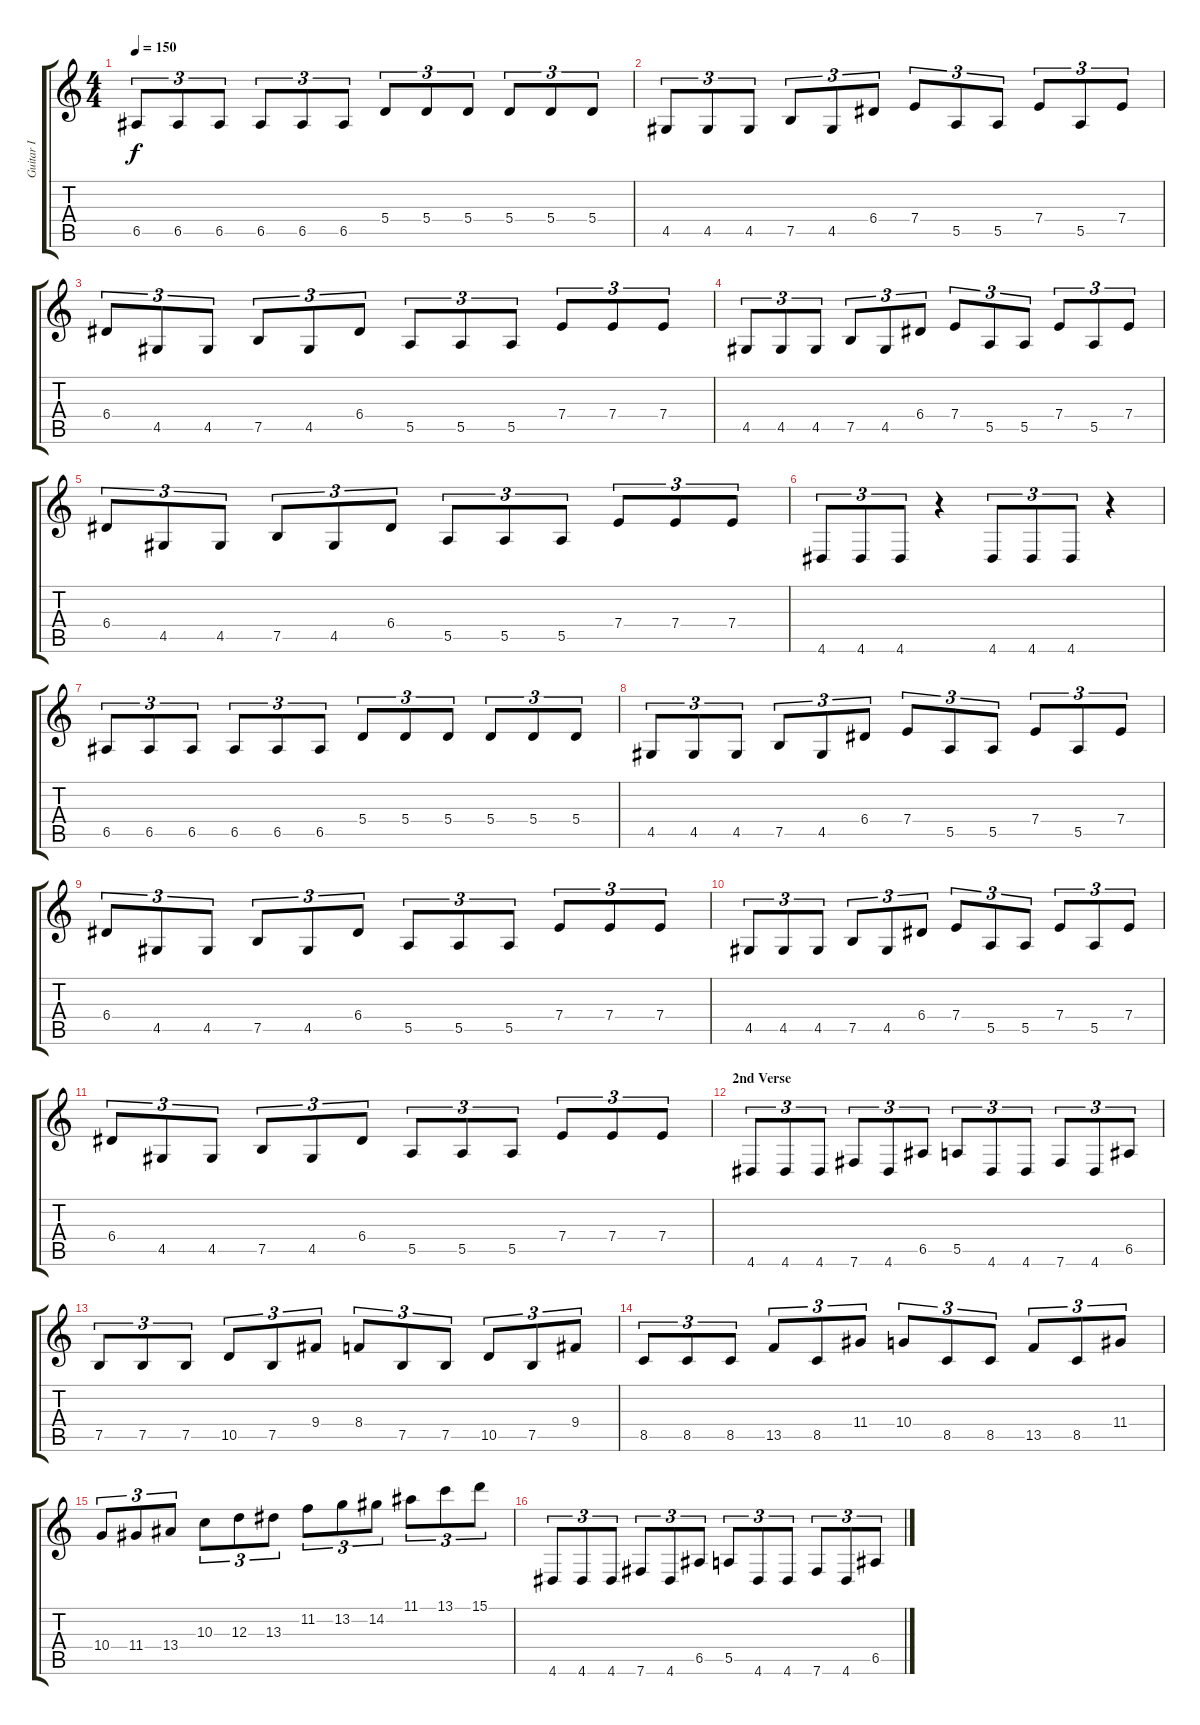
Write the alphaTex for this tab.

\track ("Guitar I" "Guitar I") {instrument distortionguitar}
\staff {score tabs}
\tuning (B3 Gb3 D3 A2 E2 B1) {hide}
\ts (4 4)
\tempo 150
\clef g2
\ks c
6.5.8{tu (3 2) dy f} 6.5.8{tu (3 2)} 6.5.8{tu (3 2)} 6.5.8{tu (3 2)} 6.5.8{tu (3 2)} 6.5.8{tu (3 2)} 5.4.8{tu (3 2)} 5.4.8{tu (3 2)} 5.4.8{tu (3 2)} 5.4.8{tu (3 2)} 5.4.8{tu (3 2)} 5.4.8{tu (3 2)} |
4.5.8{tu (3 2)} 4.5.8{tu (3 2)} 4.5.8{tu (3 2)} 7.5.8{tu (3 2)} 4.5.8{tu (3 2)} 6.4.8{tu (3 2)} 7.4.8{tu (3 2)} 5.5.8{tu (3 2)} 5.5.8{tu (3 2)} 7.4.8{tu (3 2)} 5.5.8{tu (3 2)} 7.4.8{tu (3 2)} |
6.4.8{tu (3 2)} 4.5.8{tu (3 2)} 4.5.8{tu (3 2)} 7.5.8{tu (3 2)} 4.5.8{tu (3 2)} 6.4.8{tu (3 2)} 5.5.8{tu (3 2)} 5.5.8{tu (3 2)} 5.5.8{tu (3 2)} 7.4.8{tu (3 2)} 7.4.8{tu (3 2)} 7.4.8{tu (3 2)} |
4.5.8{tu (3 2)} 4.5.8{tu (3 2)} 4.5.8{tu (3 2)} 7.5.8{tu (3 2)} 4.5.8{tu (3 2)} 6.4.8{tu (3 2)} 7.4.8{tu (3 2)} 5.5.8{tu (3 2)} 5.5.8{tu (3 2)} 7.4.8{tu (3 2)} 5.5.8{tu (3 2)} 7.4.8{tu (3 2)} |
6.4.8{tu (3 2)} 4.5.8{tu (3 2)} 4.5.8{tu (3 2)} 7.5.8{tu (3 2)} 4.5.8{tu (3 2)} 6.4.8{tu (3 2)} 5.5.8{tu (3 2)} 5.5.8{tu (3 2)} 5.5.8{tu (3 2)} 7.4.8{tu (3 2)} 7.4.8{tu (3 2)} 7.4.8{tu (3 2)} |
4.6.8{tu (3 2)} 4.6.8{tu (3 2)} 4.6.8{tu (3 2)} r.4 4.6.8{tu (3 2)} 4.6.8{tu (3 2)} 4.6.8{tu (3 2)} r.4 |
6.5.8{tu (3 2)} 6.5.8{tu (3 2)} 6.5.8{tu (3 2)} 6.5.8{tu (3 2)} 6.5.8{tu (3 2)} 6.5.8{tu (3 2)} 5.4.8{tu (3 2)} 5.4.8{tu (3 2)} 5.4.8{tu (3 2)} 5.4.8{tu (3 2)} 5.4.8{tu (3 2)} 5.4.8{tu (3 2)} |
4.5.8{tu (3 2)} 4.5.8{tu (3 2)} 4.5.8{tu (3 2)} 7.5.8{tu (3 2)} 4.5.8{tu (3 2)} 6.4.8{tu (3 2)} 7.4.8{tu (3 2)} 5.5.8{tu (3 2)} 5.5.8{tu (3 2)} 7.4.8{tu (3 2)} 5.5.8{tu (3 2)} 7.4.8{tu (3 2)} |
6.4.8{tu (3 2)} 4.5.8{tu (3 2)} 4.5.8{tu (3 2)} 7.5.8{tu (3 2)} 4.5.8{tu (3 2)} 6.4.8{tu (3 2)} 5.5.8{tu (3 2)} 5.5.8{tu (3 2)} 5.5.8{tu (3 2)} 7.4.8{tu (3 2)} 7.4.8{tu (3 2)} 7.4.8{tu (3 2)} |
4.5.8{tu (3 2)} 4.5.8{tu (3 2)} 4.5.8{tu (3 2)} 7.5.8{tu (3 2)} 4.5.8{tu (3 2)} 6.4.8{tu (3 2)} 7.4.8{tu (3 2)} 5.5.8{tu (3 2)} 5.5.8{tu (3 2)} 7.4.8{tu (3 2)} 5.5.8{tu (3 2)} 7.4.8{tu (3 2)} |
6.4.8{tu (3 2)} 4.5.8{tu (3 2)} 4.5.8{tu (3 2)} 7.5.8{tu (3 2)} 4.5.8{tu (3 2)} 6.4.8{tu (3 2)} 5.5.8{tu (3 2)} 5.5.8{tu (3 2)} 5.5.8{tu (3 2)} 7.4.8{tu (3 2)} 7.4.8{tu (3 2)} 7.4.8{tu (3 2)} |
\section ("" "2nd Verse")
4.6.8{tu (3 2)} 4.6.8{tu (3 2)} 4.6.8{tu (3 2)} 7.6.8{tu (3 2)} 4.6.8{tu (3 2)} 6.5.8{tu (3 2)} 5.5.8{tu (3 2)} 4.6.8{tu (3 2)} 4.6.8{tu (3 2)} 7.6.8{tu (3 2)} 4.6.8{tu (3 2)} 6.5.8{tu (3 2)} |
7.5.8{tu (3 2)} 7.5.8{tu (3 2)} 7.5.8{tu (3 2)} 10.5.8{tu (3 2)} 7.5.8{tu (3 2)} 9.4.8{tu (3 2)} 8.4.8{tu (3 2)} 7.5.8{tu (3 2)} 7.5.8{tu (3 2)} 10.5.8{tu (3 2)} 7.5.8{tu (3 2)} 9.4.8{tu (3 2)} |
8.5.8{tu (3 2)} 8.5.8{tu (3 2)} 8.5.8{tu (3 2)} 13.5.8{tu (3 2)} 8.5.8{tu (3 2)} 11.4.8{tu (3 2)} 10.4.8{tu (3 2)} 8.5.8{tu (3 2)} 8.5.8{tu (3 2)} 13.5.8{tu (3 2)} 8.5.8{tu (3 2)} 11.4.8{tu (3 2)} |
10.4.8{tu (3 2)} 11.4.8{tu (3 2)} 13.4.8{tu (3 2)} 10.3.8{tu (3 2)} 12.3.8{tu (3 2)} 13.3.8{tu (3 2)} 11.2.8{tu (3 2)} 13.2.8{tu (3 2)} 14.2.8{tu (3 2)} 11.1.8{tu (3 2)} 13.1.8{tu (3 2)} 15.1.8{tu (3 2)} |
4.6.8{tu (3 2)} 4.6.8{tu (3 2)} 4.6.8{tu (3 2)} 7.6.8{tu (3 2)} 4.6.8{tu (3 2)} 6.5.8{tu (3 2)} 5.5.8{tu (3 2)} 4.6.8{tu (3 2)} 4.6.8{tu (3 2)} 7.6.8{tu (3 2)} 4.6.8{tu (3 2)} 6.5.8{tu (3 2)}
